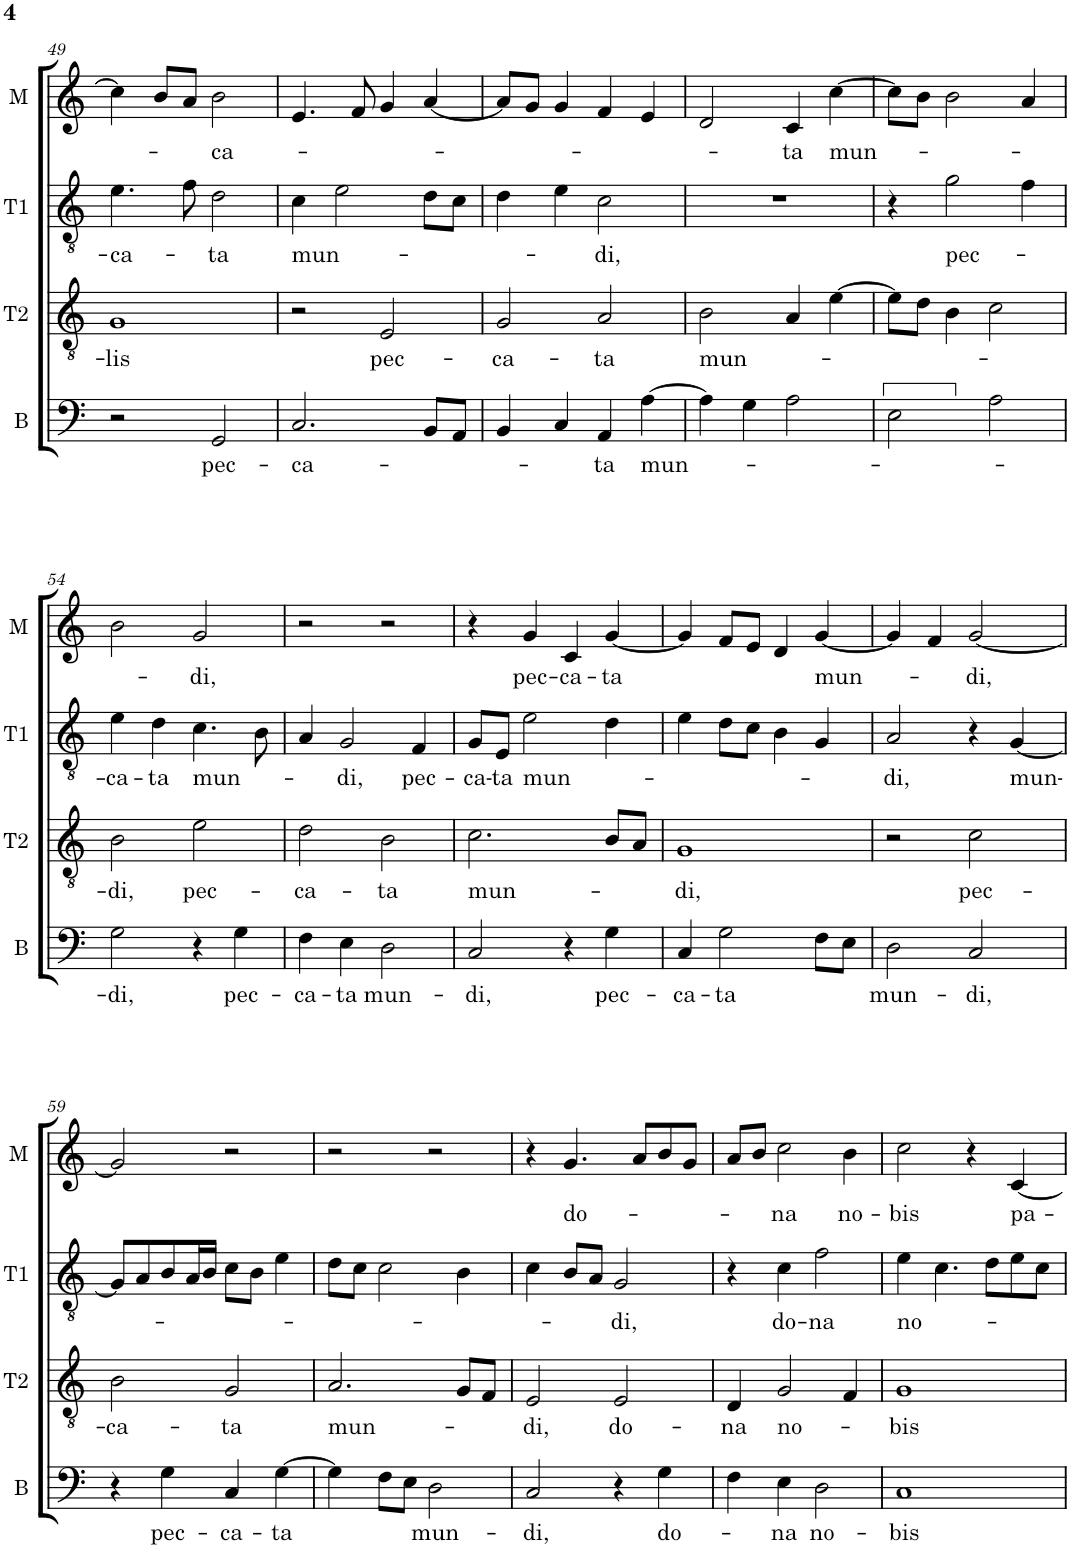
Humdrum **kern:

**kern	**text	**kern	**text	**kern	**text	**kern	**text
*part4	*part4	*part3	*part3	*part2	*part2	*part1	*part1
*staff4	*staff4	*staff3	*staff3	*staff2	*staff2	*staff1	*staff1
*I"B	*	*I"T2	*	*I"T1	*	*I"Mez	*
*I'B	*	*I'T2	*	*I'T1	*	*I'M	*
!!LO:PB:g=z
*clefF4	*	*clefGv2	*	*clefGv2	*	*clefG2	*
*	*	*	*	*Trd4c7	*	*	*
*k[]	*	*k[]	*	*k[]	*	*k[]	*
*M2/2	*	*M2/2	*	*M2/2	*	*M2/2	*
*met(c|)	*	*met(c|)	*	*met(c|)	*	*met(c|)	*
=49	=49	=49	=49	=49	=49	=49	=49
!	!	!	!LO:LY:b	!	!LO:LY:b	!	!
2r	.	1G	-lis	4.e\	-ca-	4cc\]	.
.	.	.	.	.	.	8b/L	.
.	.	.	.	8f\	.	8a/J	.
!	!LO:LY:b	!	!	!	!LO:LY:b	!	!LO:LY:b
2GG/	pec-	.	.	2d\	ta	2b\	-ca-
=50	=50	=50	=50	=50	=50	=50	=50
!	!LO:LY:b	!	!	!	!LO:LY:b	!	!
2.C/	-ca-	2r	.	4c\	mun-	4.e/	.
.	.	.	.	2e\	.	.	.
.	.	.	.	.	.	8f/	.
!	!	!	!LO:LY:b	!	!	!	!
.	.	2E/	pec-	.	.	4g/	.
8BB/L	.	.	.	8d\L	.	[4a/	.
8AA/J	.	.	.	8c\J	.	.	.
=51	=51	=51	=51	=51	=51	=51	=51
!	!	!	!LO:LY:b	!	!	!	!
4BB/	.	2G/	-ca-	4d\	.	8a/L]	.
.	.	.	.	.	.	8g/J	.
4C/	.	.	.	4e\	.	4g/	.
!	!LO:LY:b	!	!LO:LY:b	!	!LO:LY:b	!	!
4AA/	-ta	2A/	-ta	2c\	-di,	4f/	.
!	!LO:LY:b	!	!	!	!	!	!
[4A\	mun-	.	.	.	.	4e/	.
=52	=52	=52	=52	=52	=52	=52	=52
!	!	!	!LO:LY:b	!	!	!	!
4A\]	.	2B\	mun-	1r	.	2d/	.
4G\	.	.	.	.	.	.	.
!	!	!	!	!	!	!	!LO:LY:b
2A\	.	4A/	.	.	.	4c/	-ta
!	!	!	!	!	!	!	!LO:LY:b
.	.	[4e\	.	.	.	[4cc\	mun-
=53	=53	=53	=53	=53	=53	=53	=53
2E\	.	8e\L]	.	4r	.	8cc\L]	.
.	.	8d\J	.	.	.	8b\J	.
!	!	!	!	!	!LO:LY:b	!	!
.	.	4B\	.	2g\	pec-	2b\	.
2A\	.	2c\	.	.	.	.	.
.	.	.	.	4f\	.	4a/	.
!!LO:LB:g=z
=54	=54	=54	=54	=54	=54	=54	=54
!	!LO:LY:b	!	!LO:LY:b	!	!LO:LY:b	!	!
2G\	-di,	2B\	-di,	4e\	-ca-	2b\	.
!	!	!	!	!	!LO:LY:b	!	!
.	.	.	.	4d\	-ta	.	.
!	!	!	!LO:LY:b	!	!LO:LY:b	!	!LO:LY:b
4r	.	2e\	pec-	4.c\	mun-	2g/	-di,
!	!LO:LY:b	!	!	!	!	!	!
4G\	pec-	.	.	.	.	.	.
.	.	.	.	8B\	.	.	.
=55	=55	=55	=55	=55	=55	=55	=55
!	!LO:LY:b	!	!LO:LY:b	!	!	!	!
4F\	-ca-	2d\	-ca-	4A/	.	2r	.
!	!LO:LY:b	!	!	!	!LO:LY:b	!	!
4E\	-ta	.	.	2G/	di,	.	.
!	!LO:LY:b	!	!LO:LY:b	!	!	!	!
2D\	mun-	2B\	-ta	.	.	2r	.
!	!	!	!	!	!LO:LY:b	!	!
.	.	.	.	4F/	pec-	.	.
=56	=56	=56	=56	=56	=56	=56	=56
!	!LO:LY:b	!	!LO:LY:b	!	!LO:LY:b	!	!
2C/	-di,	2.c\	mun-	8G/L	-ca-	4r	.
!	!	!	!	!	!LO:LY:b	!	!
.	.	.	.	8E/J	-ta	.	.
!	!	!	!	!	!LO:LY:b	!	!LO:LY:b
.	.	.	.	2e\	mun-	4g/	pec-
!	!	!	!	!	!	!	!LO:LY:b
4r	.	.	.	.	.	4c/	-ca-
!	!LO:LY:b	!	!	!	!	!	!LO:LY:b
4G\	pec-	8B/L	.	4d\	.	[4g/	-ta
.	.	8A/J	.	.	.	.	.
=57	=57	=57	=57	=57	=57	=57	=57
!	!LO:LY:b	!	!LO:LY:b	!	!	!	!
4C/	-ca-	1G	-di,	4e\	.	4g/]	.
!	!LO:LY:b	!	!	!	!	!	!
2G\	-ta	.	.	8d\L	.	8f/L	.
.	.	.	.	8c\J	.	8e/J	.
.	.	.	.	4B\	.	4d/	.
!	!	!	!	!	!	!	!LO:LY:b
8F\L	.	.	.	4G/	.	[4g/	mun-
8E\J	.	.	.	.	.	.	.
=58	=58	=58	=58	=58	=58	=58	=58
!	!LO:LY:b	!	!	!	!LO:LY:b	!	!
2D\	mun-	2r	.	2A/	-di,	4g/]	.
.	.	.	.	.	.	4f/	.
!	!LO:LY:b	!	!LO:LY:b	!	!	!	!LO:LY:b
2C/	-di,	2c\	pec-	4r	.	[2g/	-di,
!	!	!	!	!	!LO:LY:b	!	!
.	.	.	.	[4G/	mun-	.	.
!!LO:LB:g=z
=59	=59	=59	=59	=59	=59	=59	=59
!	!	!	!LO:LY:b	!	!	!	!
4r	.	2B\	-ca-	8G/L]	.	2g/]	.
.	.	.	.	8A/	.	.	.
!	!LO:LY:b	!	!	!	!	!	!
4G\	pec-	.	.	8B/	.	.	.
.	.	.	.	16A/L	.	.	.
.	.	.	.	16B/JJ	.	.	.
!	!LO:LY:b	!	!LO:LY:b	!	!	!	!
4C/	-ca-	2G/	-ta	8c\L	.	2r	.
.	.	.	.	8B\J	.	.	.
!	!LO:LY:b	!	!	!	!	!	!
[4G\	-ta	.	.	4e\	.	.	.
=60	=60	=60	=60	=60	=60	=60	=60
!	!	!	!LO:LY:b	!	!	!	!
4G\]	.	2.A/	mun-	8d\L	.	2r	.
.	.	.	.	8c\J	.	.	.
8F\L	.	.	.	2c\	.	.	.
8E\J	.	.	.	.	.	.	.
!	!LO:LY:b	!	!	!	!	!	!
2D\	mun-	.	.	.	.	2r	.
.	.	8G/L	.	4B\	.	.	.
.	.	8F/J	.	.	.	.	.
=61	=61	=61	=61	=61	=61	=61	=61
!	!LO:LY:b	!	!LO:LY:b	!	!	!	!
2C/	-di,	2E/	-di,	4c\	.	4r	.
!	!	!	!	!	!	!	!LO:LY:b
.	.	.	.	8B/L	.	4.g/	do-
.	.	.	.	8A/J	.	.	.
!	!	!	!LO:LY:b	!	!LO:LY:b	!	!
4r	.	2E/	do-	2G/	-di,	.	.
.	.	.	.	.	.	8a/L	.
!	!LO:LY:b	!	!	!	!	!	!
4G\	do-	.	.	.	.	8b/	.
.	.	.	.	.	.	8g/J	.
=62	=62	=62	=62	=62	=62	=62	=62
!	!	!	!LO:LY:b	!	!	!	!
4F\	.	4D/	-na	4r	.	8a/L	.
.	.	.	.	.	.	8b/J	.
!	!LO:LY:b	!	!LO:LY:b	!	!LO:LY:b	!	!LO:LY:b
4E\	-na	2G/	no-	4c\	do-	2cc\	-na
!	!LO:LY:b	!	!	!	!LO:LY:b	!	!
2D\	no-	.	.	2f\	-na	.	.
!	!	!	!	!	!	!	!LO:LY:b
.	.	4F/	.	.	.	4b\	no-
=63	=63	=63	=63	=63	=63	=63	=63
!	!LO:LY:b	!	!LO:LY:b	!	!LO:LY:b	!	!LO:LY:b
1C	-bis	1G	-bis	4e\	no-	2cc\	-bis
.	.	.	.	4.c\	.	.	.
.	.	.	.	.	.	4r	.
.	.	.	.	8d\L	.	.	.
!	!	!	!	!	!	!	!LO:LY:b
.	.	.	.	8e\	.	[4c/	pa-
.	.	.	.	8c\J	.	.	.
=	=	=	=	=	=	=	=
*-	*-	*-	*-	*-	*-	*-	*-
